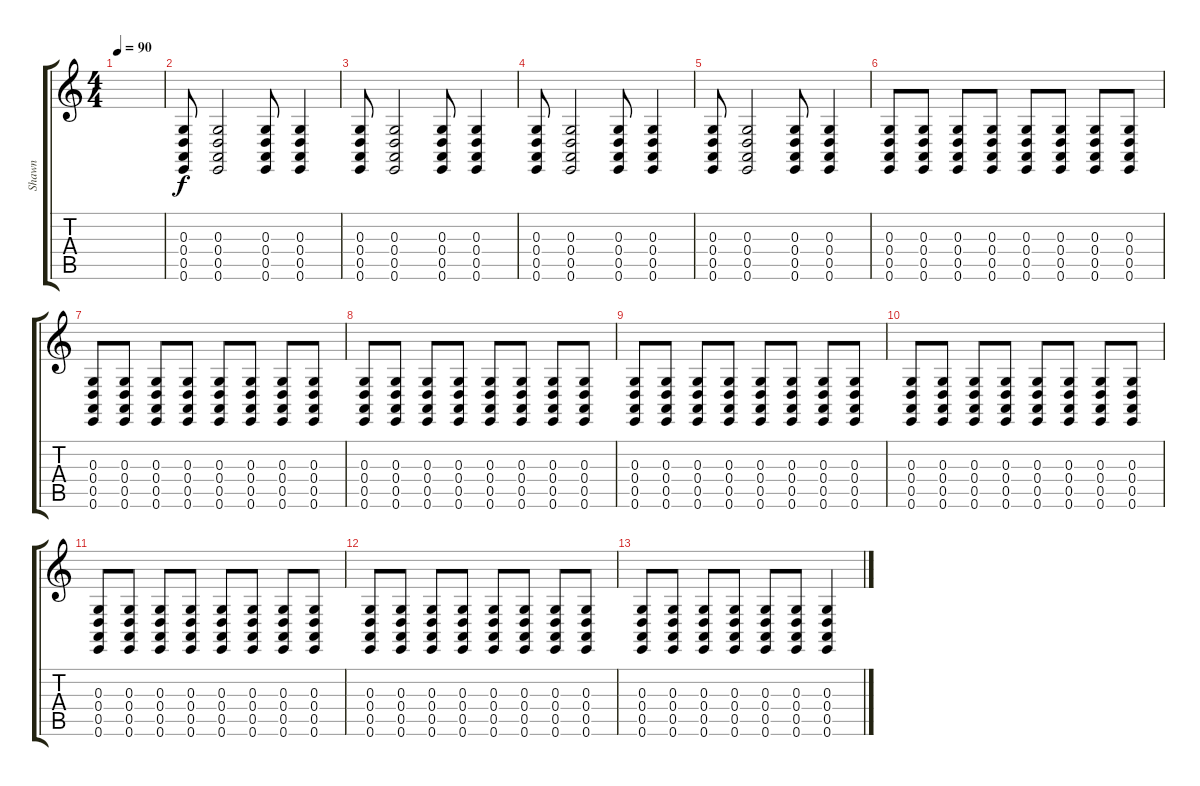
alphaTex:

\track ("Shawn" "Shawn") {instrument melodictom}
\staff {score tabs}
\tuning (E4 B3 G3 D3 A2 E2) {hide}
\ts (4 4)
\tempo 90
\clef g2
\ks c
|
(0.3 0.4 0.5 0.6).8 (0.3 0.4 0.5 0.6).2 (0.3 0.4 0.5 0.6).8 (0.3 0.4 0.5 0.6).4 |
(0.3 0.4 0.5 0.6).8 (0.3 0.4 0.5 0.6).2 (0.3 0.4 0.5 0.6).8 (0.3 0.4 0.5 0.6).4 |
(0.3 0.4 0.5 0.6).8 (0.3 0.4 0.5 0.6).2 (0.3 0.4 0.5 0.6).8 (0.3 0.4 0.5 0.6).4 |
(0.3 0.4 0.5 0.6).8 (0.3 0.4 0.5 0.6).2 (0.3 0.4 0.5 0.6).8 (0.3 0.4 0.5 0.6).4 |
(0.3 0.4 0.5 0.6).8 (0.3 0.4 0.5 0.6).8 (0.3 0.4 0.5 0.6).8 (0.3 0.4 0.5 0.6).8 (0.3 0.4 0.5 0.6).8 (0.3 0.4 0.5 0.6).8 (0.3 0.4 0.5 0.6).8 (0.3 0.4 0.5 0.6).8 |
(0.3 0.4 0.5 0.6).8 (0.3 0.4 0.5 0.6).8 (0.3 0.4 0.5 0.6).8 (0.3 0.4 0.5 0.6).8 (0.3 0.4 0.5 0.6).8 (0.3 0.4 0.5 0.6).8 (0.3 0.4 0.5 0.6).8 (0.3 0.4 0.5 0.6).8 |
(0.3 0.4 0.5 0.6).8 (0.3 0.4 0.5 0.6).8 (0.3 0.4 0.5 0.6).8 (0.3 0.4 0.5 0.6).8 (0.3 0.4 0.5 0.6).8 (0.3 0.4 0.5 0.6).8 (0.3 0.4 0.5 0.6).8 (0.3 0.4 0.5 0.6).8 |
(0.3 0.4 0.5 0.6).8 (0.3 0.4 0.5 0.6).8 (0.3 0.4 0.5 0.6).8 (0.3 0.4 0.5 0.6).8 (0.3 0.4 0.5 0.6).8 (0.3 0.4 0.5 0.6).8 (0.3 0.4 0.5 0.6).8 (0.3 0.4 0.5 0.6).8 |
(0.3 0.4 0.5 0.6).8 (0.3 0.4 0.5 0.6).8 (0.3 0.4 0.5 0.6).8 (0.3 0.4 0.5 0.6).8 (0.3 0.4 0.5 0.6).8 (0.3 0.4 0.5 0.6).8 (0.3 0.4 0.5 0.6).8 (0.3 0.4 0.5 0.6).8 |
(0.3 0.4 0.5 0.6).8 (0.3 0.4 0.5 0.6).8 (0.3 0.4 0.5 0.6).8 (0.3 0.4 0.5 0.6).8 (0.3 0.4 0.5 0.6).8 (0.3 0.4 0.5 0.6).8 (0.3 0.4 0.5 0.6).8 (0.3 0.4 0.5 0.6).8 |
(0.3 0.4 0.5 0.6).8 (0.3 0.4 0.5 0.6).8 (0.3 0.4 0.5 0.6).8 (0.3 0.4 0.5 0.6).8 (0.3 0.4 0.5 0.6).8 (0.3 0.4 0.5 0.6).8 (0.3 0.4 0.5 0.6).8 (0.3 0.4 0.5 0.6).8 |
(0.3 0.4 0.5 0.6).8 (0.3 0.4 0.5 0.6).8 (0.3 0.4 0.5 0.6).8 (0.3 0.4 0.5 0.6).8 (0.3 0.4 0.5 0.6).8 (0.3 0.4 0.5 0.6).8 (0.3 0.4 0.5 0.6).4
